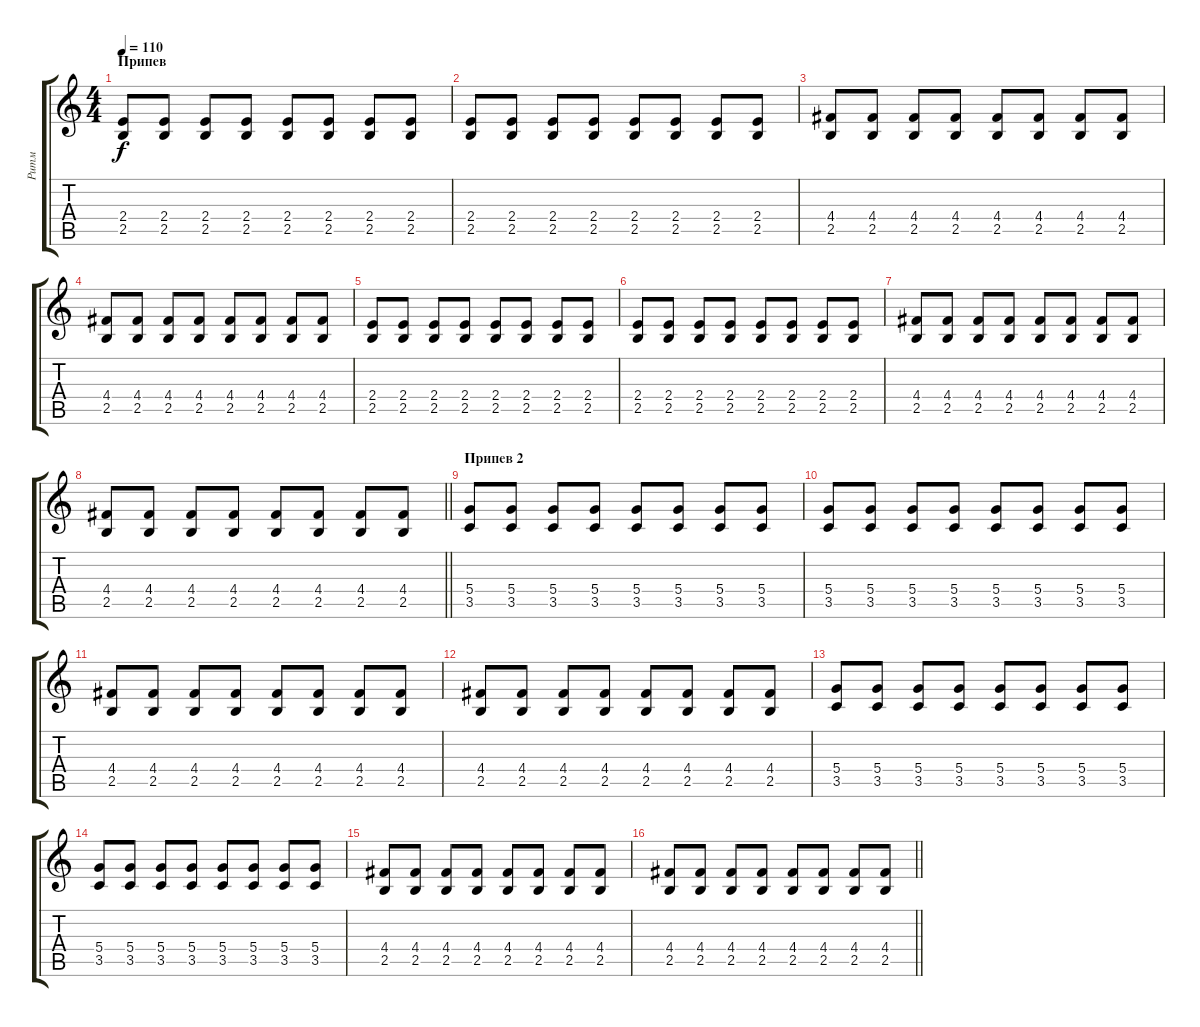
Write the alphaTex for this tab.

\track ("Ритм" "Ритм") {instrument distortionguitar}
\staff {score tabs}
\tuning (E4 B3 G3 D3 A2 E2) {hide}
\ts (4 4)
\section ("" "Припев")
\tempo 110
\clef g2
\ks c
(2.4 2.5).8{dy f} (2.4 2.5).8 (2.4 2.5).8 (2.4 2.5).8 (2.4 2.5).8 (2.4 2.5).8 (2.4 2.5).8 (2.4 2.5).8 |
(2.4 2.5).8 (2.4 2.5).8 (2.4 2.5).8 (2.4 2.5).8 (2.4 2.5).8 (2.4 2.5).8 (2.4 2.5).8 (2.4 2.5).8 |
(4.4 2.5).8 (4.4 2.5).8 (4.4 2.5).8 (4.4 2.5).8 (4.4 2.5).8 (4.4 2.5).8 (4.4 2.5).8 (4.4 2.5).8 |
(4.4 2.5).8 (4.4 2.5).8 (4.4 2.5).8 (4.4 2.5).8 (4.4 2.5).8 (4.4 2.5).8 (4.4 2.5).8 (4.4 2.5).8 |
(2.4 2.5).8 (2.4 2.5).8 (2.4 2.5).8 (2.4 2.5).8 (2.4 2.5).8 (2.4 2.5).8 (2.4 2.5).8 (2.4 2.5).8 |
(2.4 2.5).8 (2.4 2.5).8 (2.4 2.5).8 (2.4 2.5).8 (2.4 2.5).8 (2.4 2.5).8 (2.4 2.5).8 (2.4 2.5).8 |
(4.4 2.5).8 (4.4 2.5).8 (4.4 2.5).8 (4.4 2.5).8 (4.4 2.5).8 (4.4 2.5).8 (4.4 2.5).8 (4.4 2.5).8 |
\barLineRight lightlight
(4.4 2.5).8 (4.4 2.5).8 (4.4 2.5).8 (4.4 2.5).8 (4.4 2.5).8 (4.4 2.5).8 (4.4 2.5).8 (4.4 2.5).8 |
\section ("" "Припев 2")
(5.4 3.5).8 (5.4 3.5).8 (5.4 3.5).8 (5.4 3.5).8 (5.4 3.5).8 (5.4 3.5).8 (5.4 3.5).8 (5.4 3.5).8 |
(5.4 3.5).8 (5.4 3.5).8 (5.4 3.5).8 (5.4 3.5).8 (5.4 3.5).8 (5.4 3.5).8 (5.4 3.5).8 (5.4 3.5).8 |
(4.4 2.5).8 (4.4 2.5).8 (4.4 2.5).8 (4.4 2.5).8 (4.4 2.5).8 (4.4 2.5).8 (4.4 2.5).8 (4.4 2.5).8 |
(4.4 2.5).8 (4.4 2.5).8 (4.4 2.5).8 (4.4 2.5).8 (4.4 2.5).8 (4.4 2.5).8 (4.4 2.5).8 (4.4 2.5).8 |
(5.4 3.5).8 (5.4 3.5).8 (5.4 3.5).8 (5.4 3.5).8 (5.4 3.5).8 (5.4 3.5).8 (5.4 3.5).8 (5.4 3.5).8 |
(5.4 3.5).8 (5.4 3.5).8 (5.4 3.5).8 (5.4 3.5).8 (5.4 3.5).8 (5.4 3.5).8 (5.4 3.5).8 (5.4 3.5).8 |
(4.4 2.5).8 (4.4 2.5).8 (4.4 2.5).8 (4.4 2.5).8 (4.4 2.5).8 (4.4 2.5).8 (4.4 2.5).8 (4.4 2.5).8 |
\barLineRight lightlight
(4.4 2.5).8 (4.4 2.5).8 (4.4 2.5).8 (4.4 2.5).8 (4.4 2.5).8 (4.4 2.5).8 (4.4 2.5).8 (4.4 2.5).8
